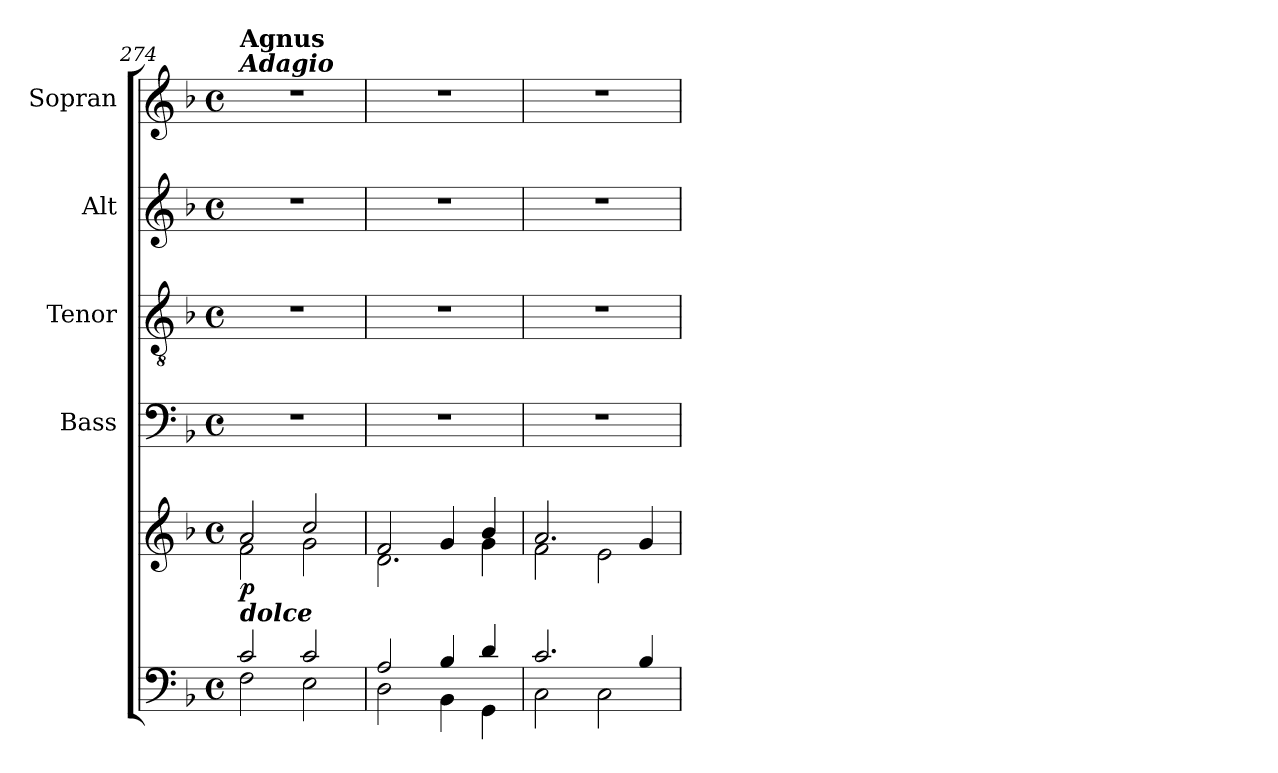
**kern	**kern	**dynam	**kern	**kern	**kern	**kern
*part5	*part5	*part5	*part4	*part3	*part2	*part1
*staff6	*staff5	*staff5/6	*staff4	*staff3	*staff2	*staff1
*	*	*	*I"Bass	*I"Tenor	*I"Alt	*I"Sopran
*	*	*	*I'B.	*I'T.	*I'A.	*I'S.
!!LO:PB:g=z
*clefF4	*clefG2	*	*clefF4	*clefGv2	*clefG2	*clefG2
*k[b-]	*k[b-]	*	*k[b-]	*k[b-]	*k[b-]	*k[b-]
*F:	*F:	*	*F:	*F:	*F:	*F:
*M4/4	*M4/4	*	*M4/4	*M4/4	*M4/4	*M4/4
*met(c)	*met(c)	*	*met(c)	*met(c)	*met(c)	*met(c)
=274	=274	=274	=274	=274	=274	=274
*^	*^	*	*	*	*	*
!	!	!	!	!	!	!	!	!LO:TX:a:Bi:t=Adagio
!	!	!	!	!	!	!	!	!LO:TX:a:B:t=Agnus
!	!	!LO:TX:b:Bi:t=dolce	!	!	!	!	!	!
!	!	!	!	!LO:DY:b	!	!	!	!
2c/	2F\	2a/	2f\	p	1r	1r	1r	1r
2c/	2E\	2cc/	2g\	.	.	.	.	.
=275	=275	=275	=275	=275	=275	=275	=275	=275
2A/	2D\	2f/	2.d\	.	1r	1r	1r	1r
4B-/	4BB-\	4g/	.	.	.	.	.	.
4d/	4GG\	4b-/	4g\	.	.	.	.	.
=276	=276	=276	=276	=276	=276	=276	=276	=276
2.c/	2C\	2.a/	2f\	.	1r	1r	1r	1r
.	2C\	.	2e\	.	.	.	.	.
4B-/	.	4g/	.	.	.	.	.	.
*v	*v	*	*	*	*	*	*	*
*	*v	*v	*	*	*	*	*
=	=	=	=	=	=	=
*-	*-	*-	*-	*-	*-	*-
